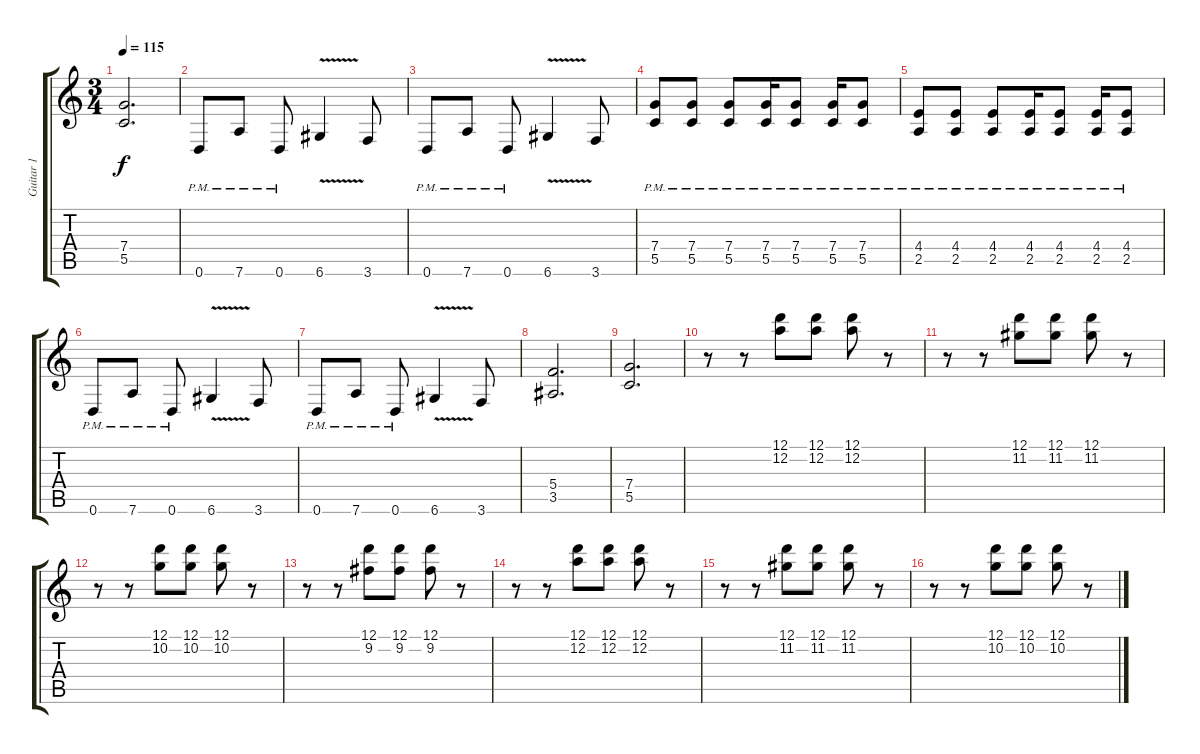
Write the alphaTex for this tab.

\track ("Guitar 1" "Guitar 1") {instrument distortionguitar}
\staff {score tabs}
\tuning (D4 A3 F3 C3 G2 D2) {hide}
\ts (3 4)
\tempo 115
\clef g2
\ks c
(7.4 5.5).2{d dy f} |
0.6{pm}.8 7.6{pm}.8 0.6{pm}.8 6.6{v}.4 3.6.8 |
0.6{pm}.8 7.6{pm}.8 0.6{pm}.8 6.6{v}.4 3.6.8 |
(7.4{pm} 5.5{pm}).8 (7.4{pm} 5.5{pm}).8 (7.4{pm} 5.5{pm}).8 (7.4{pm} 5.5{pm}).16 (7.4{pm} 5.5{pm}).8 (7.4{pm} 5.5{pm}).16 (7.4{pm} 5.5{pm}).8 |
(4.4{pm} 2.5{pm}).8 (4.4{pm} 2.5{pm}).8 (4.4{pm} 2.5{pm}).8 (4.4{pm} 2.5{pm}).16 (4.4{pm} 2.5{pm}).8 (4.4{pm} 2.5{pm}).16 (4.4{pm} 2.5{pm}).8 |
0.6{pm}.8 7.6{pm}.8 0.6{pm}.8 6.6{v}.4 3.6.8 |
0.6{pm}.8 7.6{pm}.8 0.6{pm}.8 6.6{v}.4 3.6.8 |
(5.4 3.5).2{d} |
(7.4 5.5).2{d} |
r.8 r.8 (12.1 12.2).8 (12.1 12.2).8 (12.1 12.2).8 r.8 |
r.8 r.8 (12.1 11.2).8 (12.1 11.2).8 (12.1 11.2).8 r.8 |
r.8 r.8 (12.1 10.2).8 (12.1 10.2).8 (12.1 10.2).8 r.8 |
r.8 r.8 (12.1 9.2).8 (12.1 9.2).8 (12.1 9.2).8 r.8 |
r.8 r.8 (12.1 12.2).8 (12.1 12.2).8 (12.1 12.2).8 r.8 |
r.8 r.8 (12.1 11.2).8 (12.1 11.2).8 (12.1 11.2).8 r.8 |
r.8 r.8 (12.1 10.2).8 (12.1 10.2).8 (12.1 10.2).8 r.8
